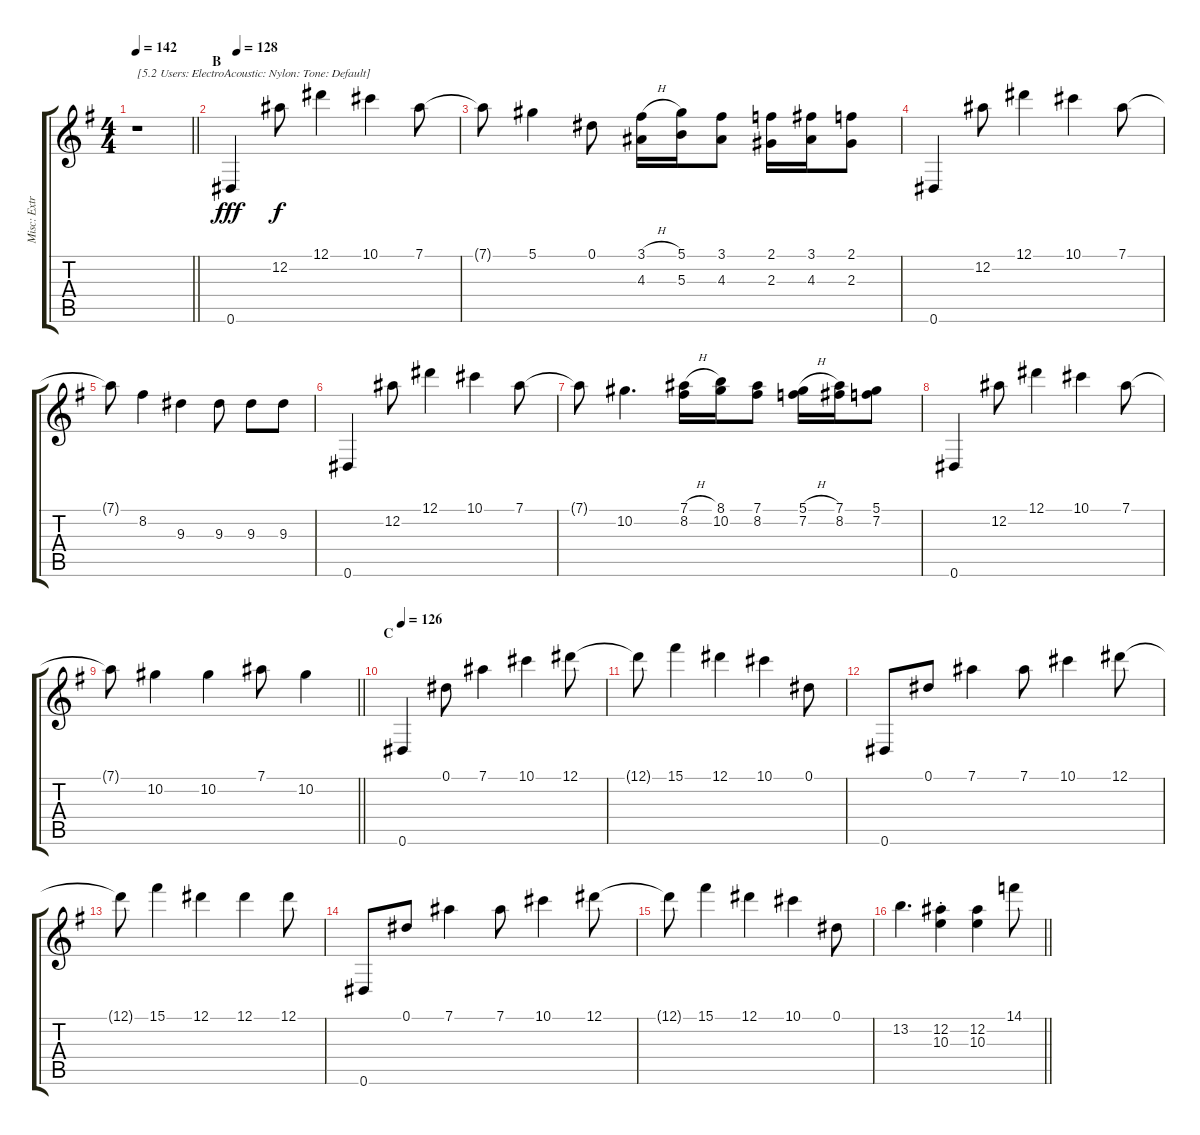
\track ("Misc: Extra" "Misc: Extr") {instrument acousticguitarnylon}
\staff {score tabs}
\tuning (Eb4 Bb3 Gb3 Db3 Ab2 Eb2) {hide}
\ts (4 4)
\tempo 142
\clef g2
\barLineRight lightlight
\ks g
r.1{txt "[5.2 Users: ElectroAcoustic: Nylon: Tone: Default]" dy fff volume 0} |
\section ("" "B")
\tempo (128 0.03125)
0.6.4{volume 13} 12.2.8{dy f} 12.1.4 10.1.4 7.1.8 |
7.1{t}.8 5.1.4 0.1.8 (3.1{h} 4.3).16 (5.1 5.3).16 (3.1 4.3).8 (2.1 2.3).16 (3.1 4.3).16 (2.1 2.3).8 |
0.6.4 12.2.8 12.1.4 10.1.4 7.1.8 |
7.1{t}.8 8.2.4 9.3.4 9.3.8 9.3.8 9.3.8 |
0.6.4 12.2.8 12.1.4 10.1.4 7.1.8 |
7.1{t}.8 10.2.4{d} (7.1{h} 8.2).16 (8.1 10.2).16 (7.1 8.2).8 (5.1{h} 7.2).16 (7.1 8.2).16 (5.1 7.2).8 |
0.6.4 12.2.8 12.1.4 10.1.4 7.1.8 |
\barLineRight lightlight
7.1{t}.8 10.2.4 10.2.4 7.1.8 10.2.4 |
\section ("" "C")
\tempo 126
0.6.4 0.1.8 7.1.4 10.1.4 12.1.8 |
12.1{t}.8 15.1.4 12.1.4 10.1.4 0.1.8 |
0.6.8 0.1.8 7.1.4 7.1.8 10.1.4 12.1.8 |
12.1{t}.8 15.1.4 12.1.4 12.1.4 12.1.8 |
0.6.8 0.1.8 7.1.4 7.1.8 10.1.4 12.1.8 |
12.1{t}.8 15.1.4 12.1.4 10.1.4 0.1.8 |
\barLineRight lightlight
13.2.4{d} (12.2{st} 10.3{st}).4 (12.2 10.3).4 14.1.8
